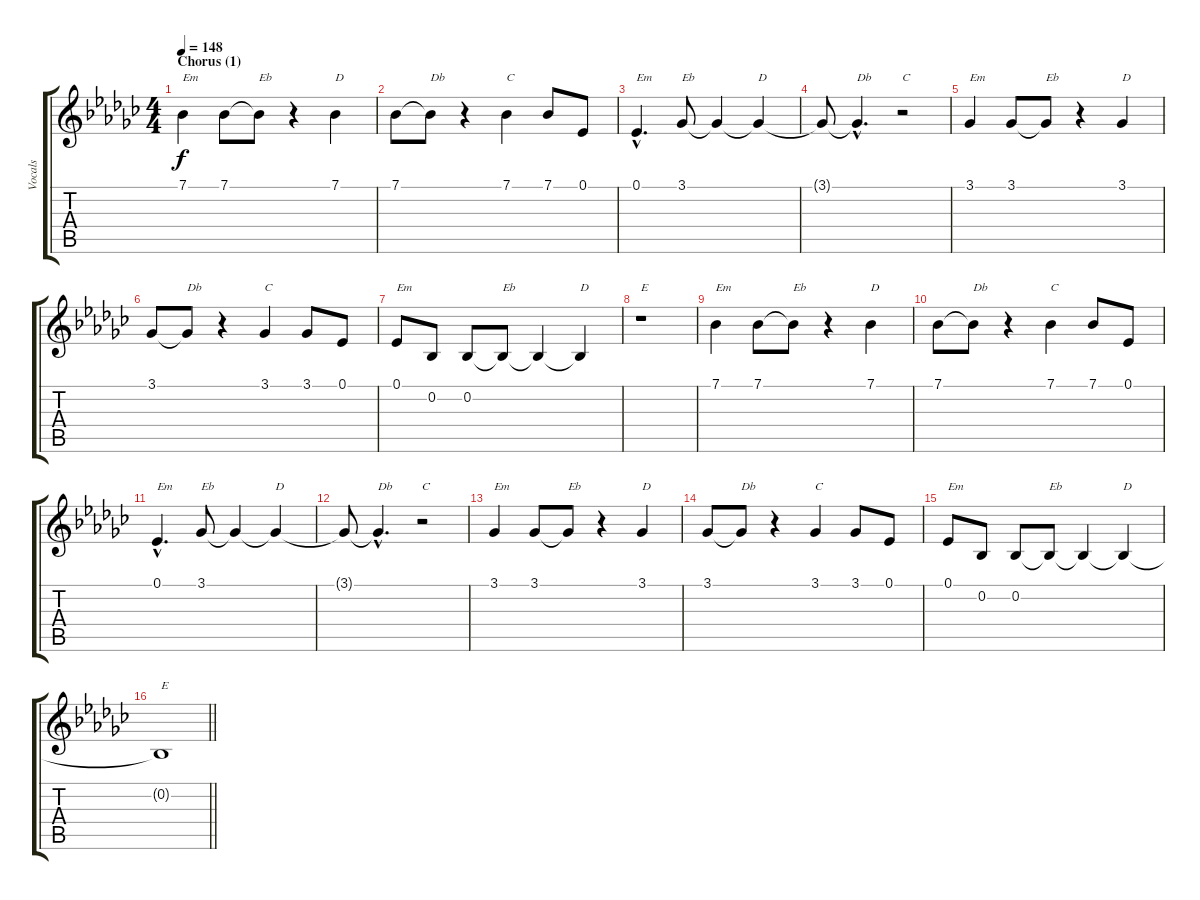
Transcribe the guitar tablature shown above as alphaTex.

\track ("Vocals" "Vocals") {instrument sopranosax}
\staff {score tabs}
\tuning (Eb4 Bb3 Gb3 Db3 Ab2 Eb2) {hide}
\ts (4 4)
\section ("" "Chorus (1)")
\tempo 148
\clef g2
\ks ebminor
7.1.4{txt "Em" dy f} 7.1.8 7.1{t}.8{txt "Eb"} r.4 7.1.4{txt "D"} |
7.1.8 7.1{t}.8{txt "Db"} r.4 7.1.4{txt "C"} 7.1.8 0.1.8 |
0.1{hac}.4{d txt "Em"} 3.1.8{txt "Eb"} 3.1{t}.4 3.1{t}.4{txt "D"} |
3.1{t}.8 3.1{hac t}.4{d txt "Db"} r.2{txt "C"} |
3.1.4{txt "Em"} 3.1.8 3.1{t}.8{txt "Eb"} r.4 3.1.4{txt "D"} |
3.1.8 3.1{t}.8{txt "Db"} r.4 3.1.4{txt "C"} 3.1.8 0.1.8 |
0.1.8{txt "Em"} 0.2.8 0.2.8 0.2{t}.8{txt "Eb"} 0.2{t}.4 0.2{t}.4{txt "D"} |
r.1{txt "E"} |
7.1.4{txt "Em"} 7.1.8 7.1{t}.8{txt "Eb"} r.4 7.1.4{txt "D"} |
7.1.8 7.1{t}.8{txt "Db"} r.4 7.1.4{txt "C"} 7.1.8 0.1.8 |
0.1{hac}.4{d txt "Em"} 3.1.8{txt "Eb"} 3.1{t}.4 3.1{t}.4{txt "D"} |
3.1{t}.8 3.1{hac t}.4{d txt "Db"} r.2{txt "C"} |
3.1.4{txt "Em"} 3.1.8 3.1{t}.8{txt "Eb"} r.4 3.1.4{txt "D"} |
3.1.8 3.1{t}.8{txt "Db"} r.4 3.1.4{txt "C"} 3.1.8 0.1.8 |
0.1.8{txt "Em"} 0.2.8 0.2.8 0.2{t}.8{txt "Eb"} 0.2{t}.4 0.2{t}.4{txt "D"} |
\barLineRight lightlight
0.2{t}.1{txt "E"}
